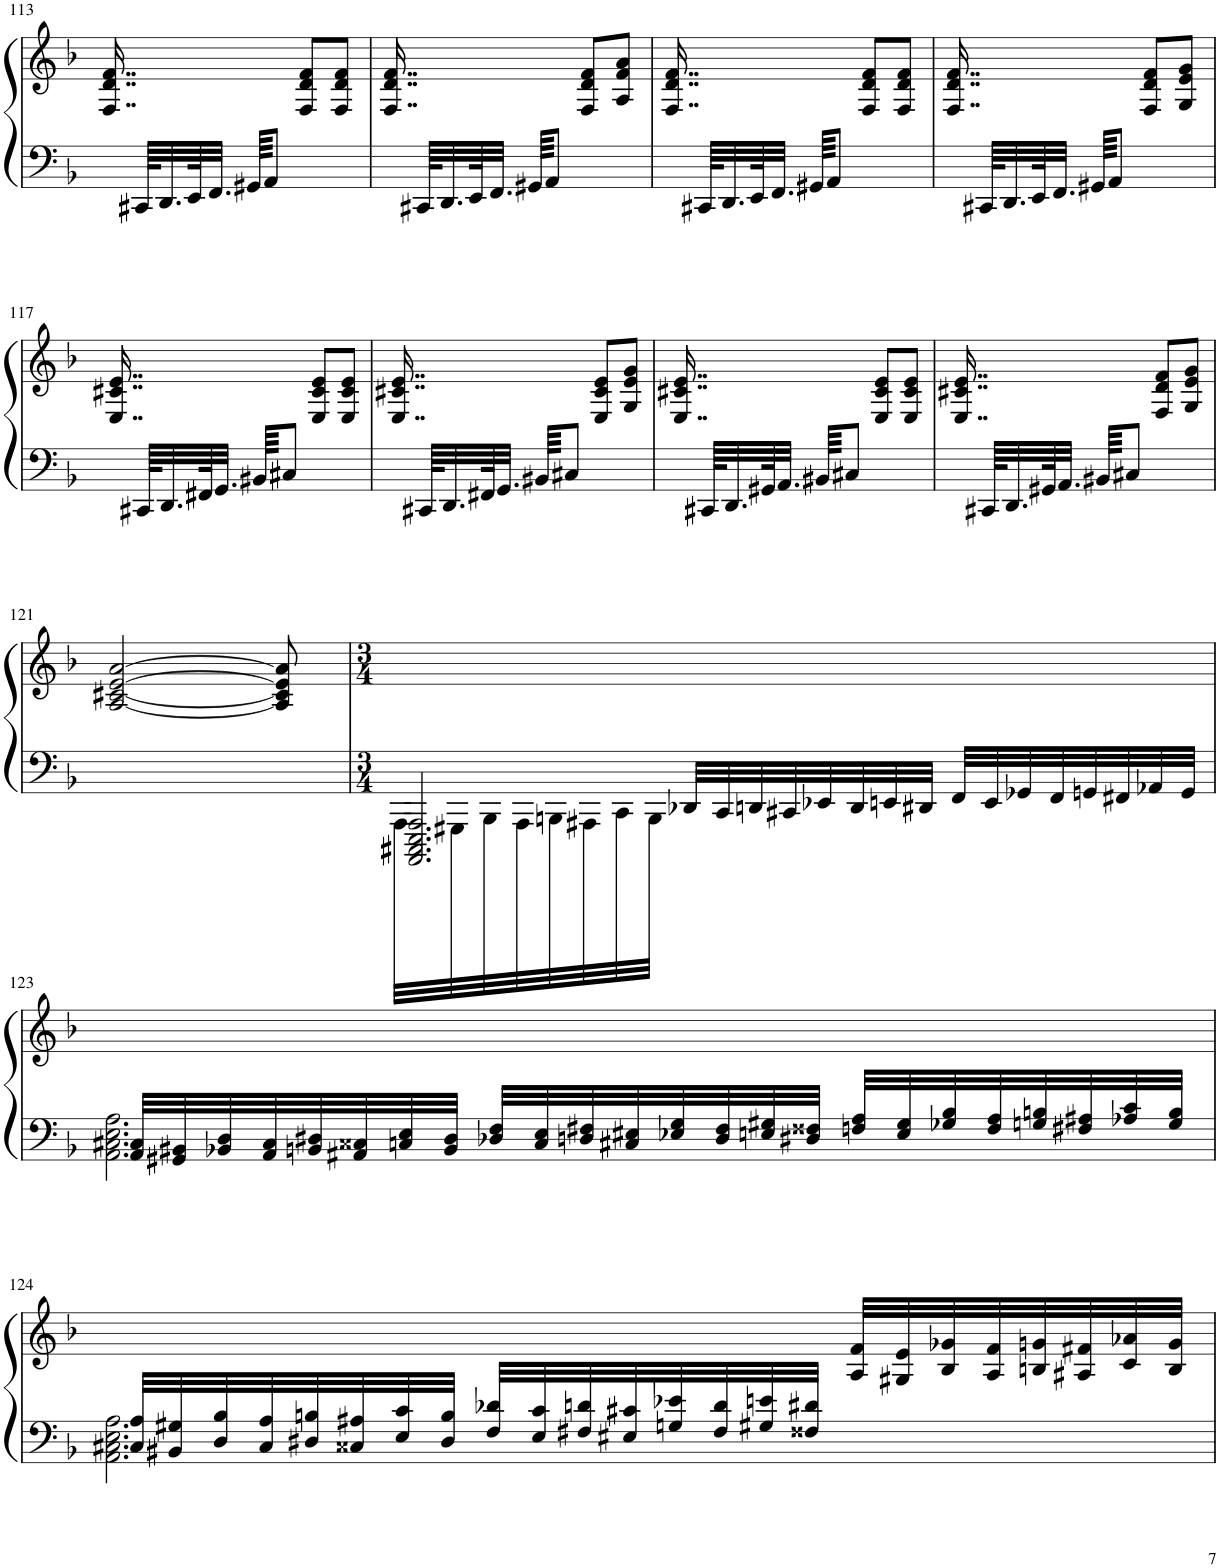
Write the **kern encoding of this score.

**kern	**kern
*part1	*part1
*staff2	*staff1
*I"Grand Piano	*
*I'Pno.	*
!!LO:PB:g=z
*clefF4	*clefG2
*k[b-]	*k[b-]
*M5/8	*M5/8
=113	=113
*^	*
16..ryy	2ryy	16..F/ 16..d/ 16..f/
64CC#X/KLLL	.	64ryy
32.DD/	.	.
64EE/K	.	.
32.FF/JJJ	.	.
64GG#X/KKKL	.	.
8AA/J	.	.
4ryy	.	8F/ 8d/ 8f/L
.	8ryy	8F/ 8d/ 8f/J
=114	=114	=114
16..ryy	2ryy	16..F/ 16..d/ 16..f/
64CC#X/KLLL	.	64ryy
32.DD/	.	.
64EE/K	.	.
32.FF/JJJ	.	.
64GG#X/KKKL	.	.
8AA/J	.	.
4ryy	.	8F/ 8d/ 8f/L
.	8ryy	8A/ 8f/ 8a/J
=115	=115	=115
16..ryy	2ryy	16..F/ 16..d/ 16..f/
64CC#X/KLLL	.	64ryy
32.DD/	.	.
64EE/K	.	.
32.FF/JJJ	.	.
64GG#X/KKKL	.	.
8AA/J	.	.
4ryy	.	8F/ 8d/ 8f/L
.	8ryy	8F/ 8d/ 8f/J
=116	=116	=116
16..ryy	2ryy	16..F/ 16..d/ 16..f/
64CC#X/KLLL	.	64ryy
32.DD/	.	.
64EE/K	.	.
32.FF/JJJ	.	.
64GG#X/KKKL	.	.
8AA/J	.	.
4ryy	.	8F/ 8d/ 8f/L
.	8ryy	8G/ 8e/ 8g/J
!!LO:LB:g=z
=117	=117	=117
16..ryy	2ryy	16..E/ 16..c#X/ 16..e/
64CC#X/KLLL	.	64ryy
32.DD/	.	.
64FF#X/K	.	.
32.GG/JJJ	.	.
64BB#X/KKKL	.	.
8C#X/J	.	.
4ryy	.	8E/ 8c#/ 8e/L
.	8ryy	8E/ 8c#/ 8e/J
=118	=118	=118
16..ryy	2ryy	16..E/ 16..c#X/ 16..e/
64CC#X/KLLL	.	64ryy
32.DD/	.	.
64FF#X/K	.	.
32.GG/JJJ	.	.
64BB#X/KKKL	.	.
8C#X/J	.	.
4ryy	.	8E/ 8c#/ 8e/L
.	8ryy	8G/ 8e/ 8g/J
=119	=119	=119
16..ryy	2ryy	16..E/ 16..c#X/ 16..e/
64CC#X/KLLL	.	64ryy
32.DD/	.	.
64GG#X/K	.	.
32.AA/JJJ	.	.
64BB#X/KKKL	.	.
8C#X/J	.	.
4ryy	.	8E/ 8c#/ 8e/L
.	8ryy	8E/ 8c#/ 8e/J
=120	=120	=120
16..ryy	2ryy	16..E/ 16..c#X/ 16..e/
64CC#X/KLLL	.	64ryy
32.DD/	.	.
64GG#X/K	.	.
32.AA/JJJ	.	.
64BB#X/KKKL	.	.
8C#X/J	.	.
4ryy	.	8F/ 8d/ 8f/L
.	8ryy	8G/ 8e/ 8g/J
*v	*v	*
!!LO:LB:g=z
=121	=121
2ryy	[2A/ [2c#X/ [2e/ [2a/
8ryy	8A/] 8c#/] 8e/] 8a/]
=122	=122
*M3/4	*M3/4
*^	*
*	*^	*
32AAA\LLL	2.AAAA/ 2.CCC#X/ 2.EEE/ 2.AAA/	2.ryy	2.ryy
32GGG#X\	.	.	.
32BBB-\	.	.	.
32AAA\	.	.	.
32BBBn\	.	.	.
32AAA#X\	.	.	.
32CC\	.	.	.
32BBB\JJJ	.	.	.
32DD-X/LLL	.	.	.
32CC/	.	.	.
32DDn/	.	.	.
32CC#X/	.	.	.
32EE-X/	.	.	.
32DD/	.	.	.
32EEn/	.	.	.
32DD#X/JJJ	.	.	.
32FF/LLL	.	.	.
32EE/	.	.	.
32GG-X/	.	.	.
32FF/	.	.	.
32GGn/	.	.	.
32FF#X/	.	.	.
32AA-X/	.	.	.
32GG/JJJ	.	.	.
!!LO:LB:g=z
=123	=123	=123	=123
32AA/ 32C#X/LLL	2.AA\ 2.C#\ 2.E\ 2.A\	2.ryy	2.ryy
32GG#X/ 32BB#X/	.	.	.
32BB-X/ 32D/	.	.	.
32AA/ 32C#/	.	.	.
32BBn/ 32D#X/	.	.	.
32AA#X/ 32C##X/	.	.	.
32Cn/ 32E/	.	.	.
32BB/ 32D#/JJJ	.	.	.
32D-X/ 32F/LLL	.	.	.
32C/ 32E/	.	.	.
32Dn/ 32F#X/	.	.	.
32C#X/ 32E#X/	.	.	.
32E-X/ 32G/	.	.	.
32D/ 32F#/	.	.	.
32En/ 32G#X/	.	.	.
32D#X/ 32F##X/JJJ	.	.	.
32Fn/ 32A/LLL	.	.	.
32E/ 32G#/	.	.	.
32G-X/ 32B-/	.	.	.
32F/ 32A/	.	.	.
32Gn/ 32Bn/	.	.	.
32F#X/ 32A#X/	.	.	.
32A-X/ 32c/	.	.	.
32G/ 32B/JJJ	.	.	.
!!LO:LB:g=z
=124	=124	=124	=124
32C#X/ 32A/LLL	2.AA\ 2.C#\ 2.E\ 2.A\	2.ryy	2ryy
32BB#X/ 32G#X/	.	.	.
32D/ 32B-/	.	.	.
32C#/ 32A/	.	.	.
32D#X/ 32Bn/	.	.	.
32C##X/ 32A#X/	.	.	.
32E/ 32c/	.	.	.
32D#/ 32B/JJJ	.	.	.
32F/ 32d-X/LLL	.	.	.
32E/ 32c/	.	.	.
32F#X/ 32dn/	.	.	.
32E#X/ 32c#X/	.	.	.
32Gn/ 32e-X/	.	.	.
32F#/ 32d/	.	.	.
32G#X/ 32en/	.	.	.
32F##X/ 32d#X/JJJ	.	.	.
4ryy	.	.	32A/ 32f/LLL
.	.	.	32G#X/ 32e/
.	.	.	32B-/ 32g-X/
.	.	.	32A/ 32f/
.	.	.	32Bn/ 32gn/
.	.	.	32A#X/ 32f#X/
.	.	.	32c/ 32a-X/
.	.	.	32B/ 32g/JJJ
*v	*v	*v	*
=	=
*-	*-
